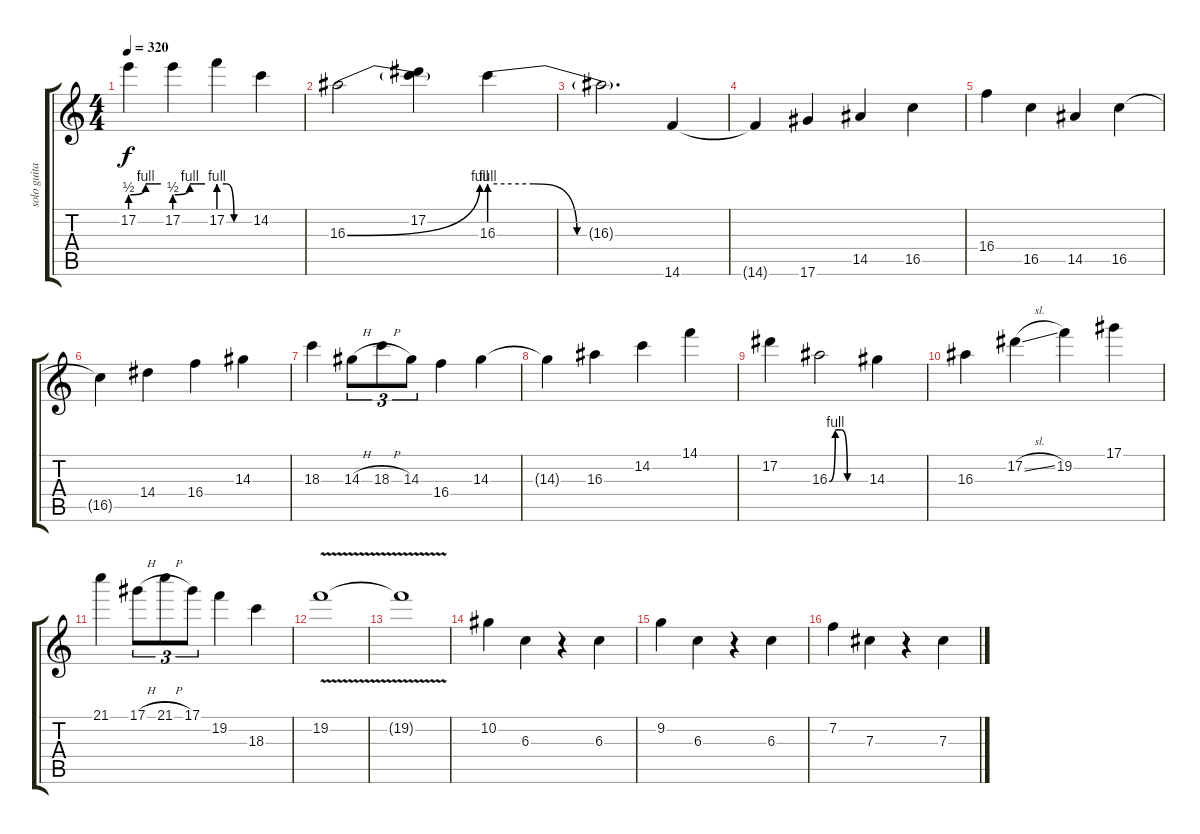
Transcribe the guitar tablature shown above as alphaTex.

\track ("solo guitar" "solo guita") {instrument distortionguitar}
\staff {score tabs}
\tuning (Eb4 Bb3 Gb3 Db3 Ab2 Eb2) {hide}
\ts (4 4)
\tempo 320
\clef g2
\ks c
17.2{be (custom 0 2 30 4 40 4 50 4 60 4)}.4{dy f} 17.2{be (custom 0 2 30 4 40 4 50 4 60 4)}.4 17.2{be (custom 0 4 15 4 30 0 60 0)}.4 14.2.4 |
16.3{be (bend 0 0 60 4)}.2 (17.2 16.3{t}).4 16.3{be (custom 0 4 15 4 30 0 60 0)}.4 |
16.3{t}.2{d} 14.6.4 |
14.6{t}.4 17.6.4 14.5.4 16.5.4 |
16.4.4 16.5.4 14.5.4 16.5.4 |
16.5{t}.4 14.4.4 16.4.4 14.3.4 |
18.3.4 14.3{h}.8{tu (3 2)} 18.3{h}.8{tu (3 2)} 14.3.8{tu (3 2)} 16.4.4 14.3.4 |
14.3{t}.4 16.3.4 14.2.4 14.1.4 |
17.2.4 16.3{be (custom 0 0 10 4 20 4 30 0 60 0)}.2 14.3.4 |
16.3.4 17.2{sl}.4 19.2.4 17.1.4 |
21.1.4 17.1{h}.8{tu (3 2)} 21.1{h}.8{tu (3 2)} 17.1.8{tu (3 2)} 19.2.4 18.3.4 |
19.2{v}.1 |
19.2{t}.1 |
10.2.4 6.3.4 r.4 6.3.4 |
9.2.4 6.3.4 r.4 6.3.4 |
7.2.4 7.3.4 r.4 7.3.4
